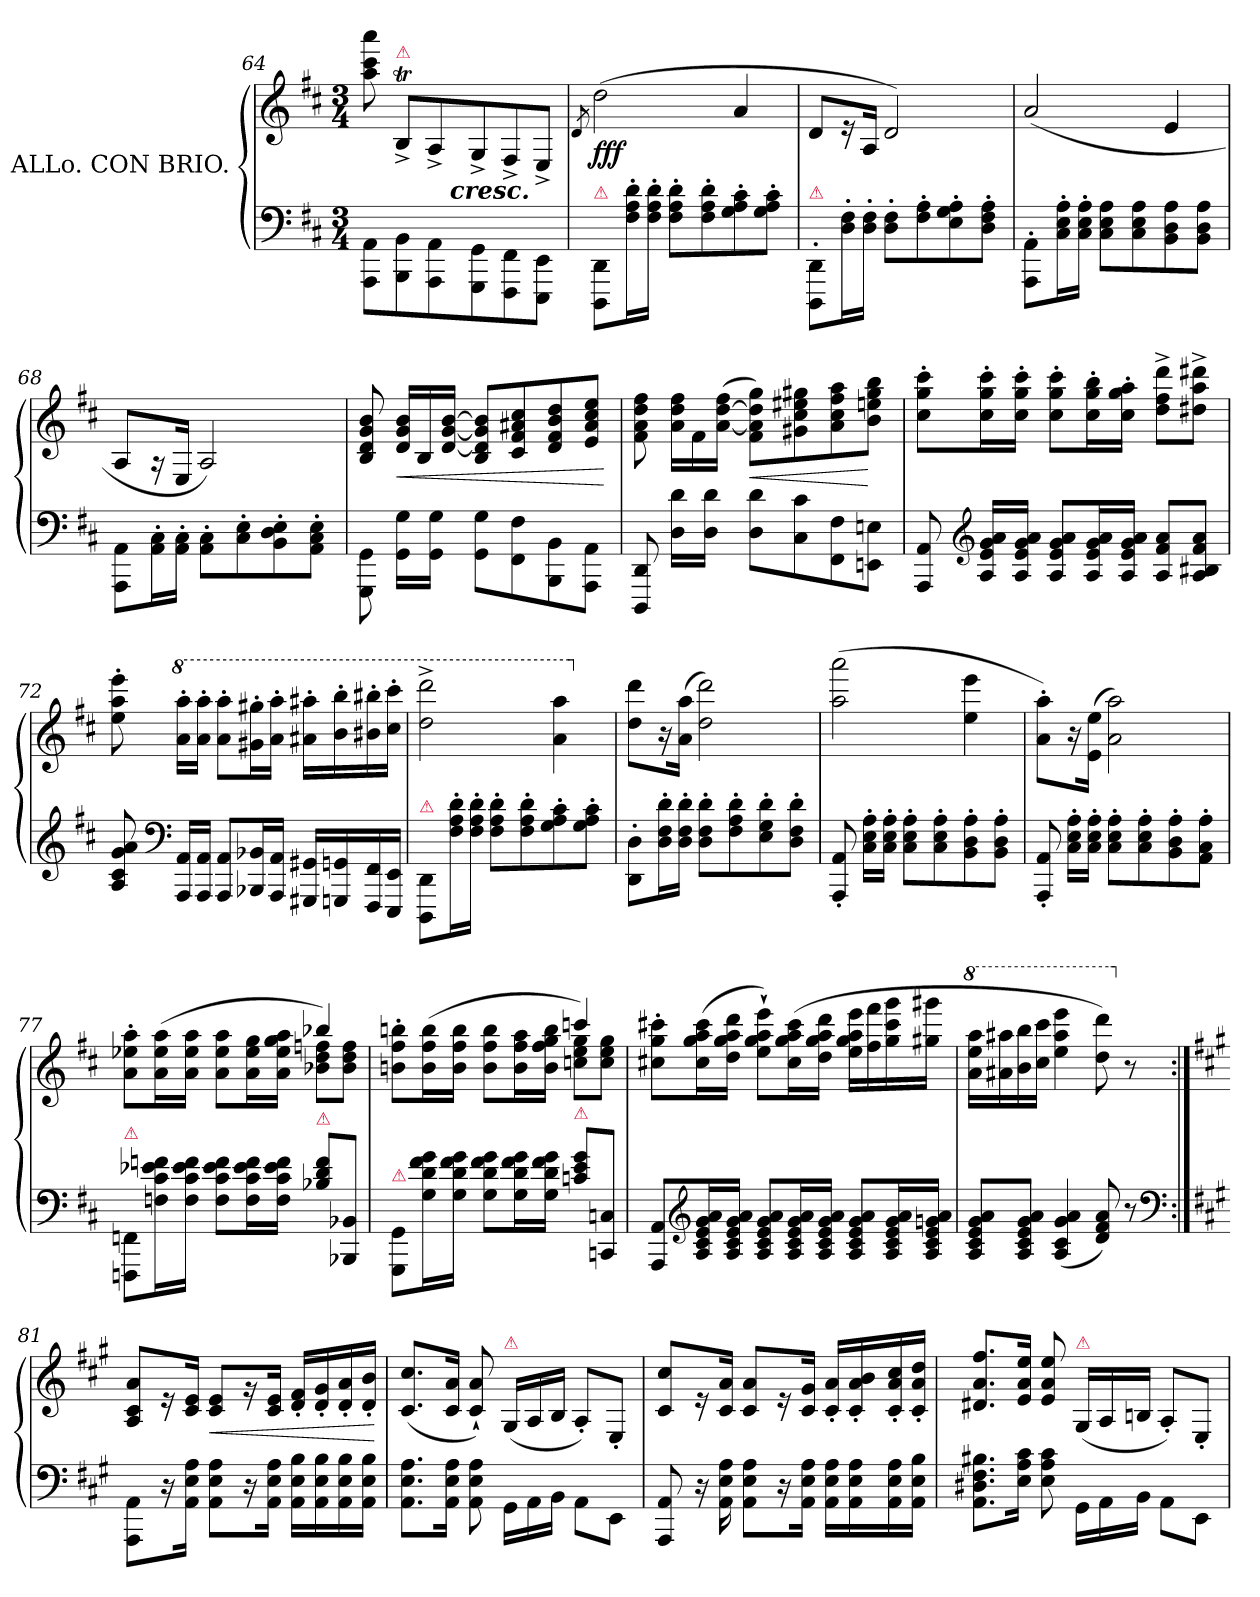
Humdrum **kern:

**kern	**kern	**dynam
*part1	*part1	*part1
*staff2	*staff1	*staff1/2
*I"ALLo. CON BRIO.	*	*
*clefF4	*clefG2	*
*k[f#c#]	*k[f#c#]	*
*M3/4	*M3/4	*
=64	=64	=64
*	*^	*
8AAA 8AAL	8aa 8ccc# 8aaa	4ryy	.
!	!LO:TX:a:color=crimson:t=⚠	!	!
8BBB\ 8BB\	8BT^/L	.	.
8AAA\ 8AA\	8A^/	16ryy	.
!	!	!LO:TX:c:Bi:t=cresc.	!
.	.	4..ryy	.
8GGG\ 8GG\	8G^/	.	.
8FFF#\ 8FF#\	8F#^/	.	.
8EEE\ 8EE\J	8E^/J	.	.
*	*v	*v	*
=65	=65	=65
.	8qd/	.
!LO:TX:a:color=crimson:t=⚠	!	!
8DDD/ 8DD/L	(>2ddTTT	fff
16F#'>\ 16A'>\ 16d'>\L	.	.
16F#'>\ 16A'>\ 16d'>\JJ	.	.
8F#' 8A' 8d'L	.	.
8F#' 8A' 8d'	.	.
8G' 8A' 8c#'	4a	.
8G' 8A' 8c#'J	.	.
=66	=66	=66
!LO:TX:a:color=crimson:t=⚠	!	!
8DDD'/ 8DD'/L	8dL	.
16D'>\ 16F#'>\L	16re	.
16D'>\ 16F#'>\JJ	16AJk	.
8D' 8F#'L	2d)	.
8F#' 8A'	.	.
8E' 8G' 8A'	.	.
8D' 8F#' 8A'J	.	.
=67	=67	=67
8AAA'\ 8AA'\L	(>2a	.
16C#' 16E' 16A'L	.	.
16C#' 16E' 16A'JJ	.	.
8C# 8E 8AL	.	.
8C# 8E 8A	.	.
8BB 8D 8A	4e	.
8BB 8D 8AJ	.	.
=68	=68	=68
8AAA\ 8AA\L	8A/L	.
16AA' 16C#'L	16rA	.
16AA'\ 16C#'\JJ	16E/Jk	.
8AA'\ 8C#'\L	2A/)	.
8C#'\ 8E'\	.	.
8BB'\ 8D'\ 8E'\	.	.
8AA'\ 8C#'\ 8E'\J	.	.
=69	=69	=69
8GGG\ 8GG\	8B/ 8d/ 8g/ 8b/	.
*	*Xtuplet	*
16GG\ 16G\LL	24d 24g 24bLL	<
.	24B	.
16GG 16GJJ	.	.
.	[24d [24g [24bJJ	.
8GG\ 8G\L	8B 8d] 8g] 8b]L	.
8FF# 8F#	8c# 8f# 8a#X 8cc#	.
8BBB 8BB	8d 8f# 8b 8dd	.
8AAA 8AAJ	8e 8a# 8cc# 8eeJ	.
.	.	[
=70	=70	=70
8DDD 8DD	8f# 8a 8dd 8ff#	.
16D 16dLL	24a 24dd 24ff#LL	.
.	24f#	.
16D 16dJJ	.	.
.	(>[24a [24dd 24ff#JJ	.
8D 8dL	8f# 8a] 8dd] 8ggL)	<
8C# 8c#	8g#X 8cc# 8ee#X 8gg#X	.
8FF# 8F#	8a 8cc# 8ff# 8aa	.
8EEn 8EnJ	8b 8een 8gg# 8bbJ	[
=71	=71	=71
8AAA 8AA	8cc#' 8gg' 8ccc#'L	.
*clefG2	*	*
16A 16e 16g 16aLL	16cc#' 16gg' 16ccc#'L	.
16A 16e 16g 16aJJ	16cc#' 16gg' 16ccc#'JJ	.
8A 8e 8g 8aL	8cc#' 8gg' 8ccc#'L	.
16A 16e 16g 16aL	16cc#' 16gg' 16bb'L	.
16A 16e 16g 16aJJ	16cc#' 16gg' 16aa'JJ	.
8A 8f# 8aL	8dd^ 8ff#^ 8ddd^L	.
8A 8B#X 8f# 8aJ	8dd#X^ 8aa^ 8ddd#X^J	.
=72	=72	=72
8A 8c# 8g 8a	8ee' 8aa' 8eee'	.
*clefF4	*	*
*	*8va	*
16AAA 16AALL	16aa' 16aaa'LL	.
16AAA 16AAJJ	16aa' 16aaa'JJ	.
8AAA 8AAL	8aa' 8aaa'L	.
16BBB-X 16BB-XL	16gg#X' 16ggg#X'L	.
16AAA 16AAJJ	16aa' 16aaa'JJ	.
16GGG#X 16GG#XLL	16aa#X' 16aaa#X'LL	.
16GGGn 16GGn	16bb' 16bbb'	.
16FFF# 16FF#	16bb#X' 16bbb#X'	.
16EEE 16EEJJ	16ccc#' 16cccc#'JJ	.
=73	=73	=73
!LO:TX:a:color=crimson:t=⚠	!	!
8DDD/ 8DD/L	2ddd^ 2dddd^	.
16F#'>\ 16A'>\ 16d'>\L	.	.
16F#'>\ 16A'>\ 16d'>\JJ	.	.
8F#' 8A' 8d'L	.	.
8F#' 8A' 8d'	.	.
8G' 8A' 8c#'	4aa 4aaa	.
8G' 8A' 8c#'J	.	.
=74	=74	=74
*	*X8va	*
8DD' 8D'L	8dd 8dddL	.
16D' 16F#' 16d'L	16r	.
16D' 16F#' 16d'JJ	(>16a 16aaJk	.
8D' 8F#' 8d'L	2dd 2ddd)	.
8F#' 8A' 8d'	.	.
8E' 8G' 8d'	.	.
8D' 8F#' 8d'J	.	.
=75	=75	=75
8AAA' 8AA'	(>2aa 2aaa	.
16C#' 16E' 16A'LL	.	.
16C#' 16E' 16A'JJ	.	.
8C#' 8E' 8A'L	.	.
8C#' 8E' 8A'	.	.
8BB' 8D' 8A'	4ee 4eee	.
8BB' 8D' 8A'J	.	.
=76	=76	=76
8AAA' 8AA'	8a' 8aa'L)	.
16C#' 16E' 16A'LL	16r	.
16C#' 16E' 16A'JJ	(>16e 16eeJk	.
8C#' 8E' 8A'L	2a 2aa)	.
8C#' 8E' 8A'	.	.
8BB' 8D' 8A'	.	.
8AA' 8C#' 8A'J	.	.
=77	=77	=77
*	*^	*
!LO:TX:a:color=crimson:t=⚠	!	!	!
8FFFn/ 8FFn/L	2ryy	8a' 8ee-X' 8aa'L	.
16Fnj\ 16c#\ 16e-X\ 16fn\L	.	(>16a 16ee- 16aaL	.
16F\ 16c#\ 16e-\ 16f\JJ	.	16a 16ee- 16aaJJ	.
8F 8c# 8e- 8fL	.	8a 8ee- 8aaL	.
16F 16c# 16e- 16fL	.	16a 16ee- 16ggL	.
16F 16c# 16e- 16fJJ	.	16a 16ee- 16gg 16aaJJ	.
!LO:TX:a:color=crimson:t=⚠	!	!	!
8B-X\ 8d\ 8f\L	4bb-X)	8b-X 8dd 8ffnL	.
8BBB-j/ 8BB-j/J	.	8b- 8dd 8ffJ	.
=78	=78	=78	=78
!LO:TX:a:color=crimson:t=⚠	!	!	!
8GGG/ 8GG/L	2ryy	8bn' 8ff#' 8bbn'L	.
16G\ 16d\ 16f#\ 16g\L	.	(>16b 16ff# 16bbL	.
16G\ 16d\ 16f#\ 16g\JJ	.	16b 16ff# 16bbJJ	.
8G 8d 8f# 8gL	.	8b 8ff# 8bbL	.
16G 16d 16f# 16gL	.	16b 16ff# 16aaL	.
16G 16d 16f# 16gJJ	.	16b 16ff# 16gg 16bbJJ	.
!LO:TX:a:color=crimson:t=⚠	!	!	!
8cn\ 8e\ 8g\L	4cccn)	8ccnj 8ee 8ggL	.
8CCn/ 8Cn/J	.	8cc 8ee 8ggJ	.
*	*v	*v	*
=79	=79	=79
8AAA 8AAL	8cc#X' 8gg' 8ccc#X'L	.
*clefG2	*	*
16A 16c# 16e 16g 16aL	(>16cc# 16gg 16aa 16ccc#L	.
16A 16c# 16e 16g 16aJJ	16dd 16gg 16aa 16dddJJ	.
8A 8c# 8e 8g 8aL	8ee` 8gg` 8aa` 8eee`L)	.
16A 16c# 16e 16g 16aL	(>16cc# 16gg 16aa 16ccc#L	.
16A 16c# 16e 16g 16aJJ	16dd 16gg 16aa 16dddJJ	.
8A 8c# 8e 8g 8aL	16ee 16gg 16aa 16eeeLL	.
.	16ff# 16fff#	.
16A 16c# 16e 16g 16aL	16gg 16ccc# 16ggg	.
16A 16c# 16e 16gn 16aJJ	16gg#X 16ggg#XJJ	.
=80	=80	=80
*	*8va	*
8A 8c# 8e 8g 8aL	16aa 16eee 16aaaLL	.
.	16aa#X 16aaa#X	.
8A 8c# 8e 8g 8aJ	16bb 16bbb	.
.	16ccc# 16cccc#JJ	.
(<4A 4c# 4g 4a	4eee 4aaa# 4eeee	.
8d 8f# 8a)	8ddd 8dddd)	.
*	*X8va	*
8r	8r	.
*clefF4	*	*
=81:|!	=81:|!	=81:|!
*k[f#c#g#]	*k[f#c#g#]	*
8AAA\ 8AA\L	8A/ 8c#/ 8a/L	.
16r	16r	.
16AA 16E 16AJk	16c# 16eJk	.
8AA 8E 8AL	8c# 8eL	<
16r	16rg	.
16AA 16E 16AJk	16c# 16eJk	.
16AA 16E 16BLL	16d'> 16f#'>LL	.
16AA 16E 16B	16d'> 16g#'>	.
16AA 16E 16B	16d'> 16a'>	.
16AA 16E 16BJJ	16d'> 16b'>JJ	.
.	.	[
=82	=82	=82
8.AA 8.E 8.AL	(>8.c# 8.cc#L	.
16AA 16E 16AJk	16c# 16aJk	.
8AA 8E 8A	8c#`> 8a`>)	.
*Xtuplet	*	*
!	!LO:TX:a:color=crimson:t=⚠	!
24GG#\LL	(>24G#/LL	.
24AA\	24A/	.
24BB\JJ	24B/JJ	.
8AA\L	8A'>/L)	.
8EE\J	8E'>/J	.
=83	=83	=83
8AAA 8AA	8c# 8cc#L	.
16r	16r	.
16AA 16E 16A	16c# 16aJk	.
8AA 8E 8AL	8c# 8aL	.
16r	16r	.
16AA 16E 16AJk	16c# 16g#Jk	.
16AA 16E 16ALL	16c#'> 16a'>LL	.
16AA 16E 16A	16c#'> 16a'> 16b'>	.
16AA 16E 16A	16c#'> 16a'> 16cc#'>	.
16AA 16E 16BJJ	16c#'> 16a'> 16dd'>JJ	.
=84	=84	=84
8.AA 8.D#X 8.F# 8.B#XL	8.d#X 8.a 8.ff#L	.
16E 16A 16c#Jk	16e 16a 16eeJk	.
8E 8A 8c#	8e 8a 8ee	.
!	!LO:TX:a:color=crimson:t=⚠	!
24GG#\LL	(>24G#/LL	.
24AA\	24A/	.
24BB\JJ	24Bnj/JJ	.
8AA\L	8A'>/L)	.
8EE\J	8E'>/J	.
=	=	=
*-	*-	*-
